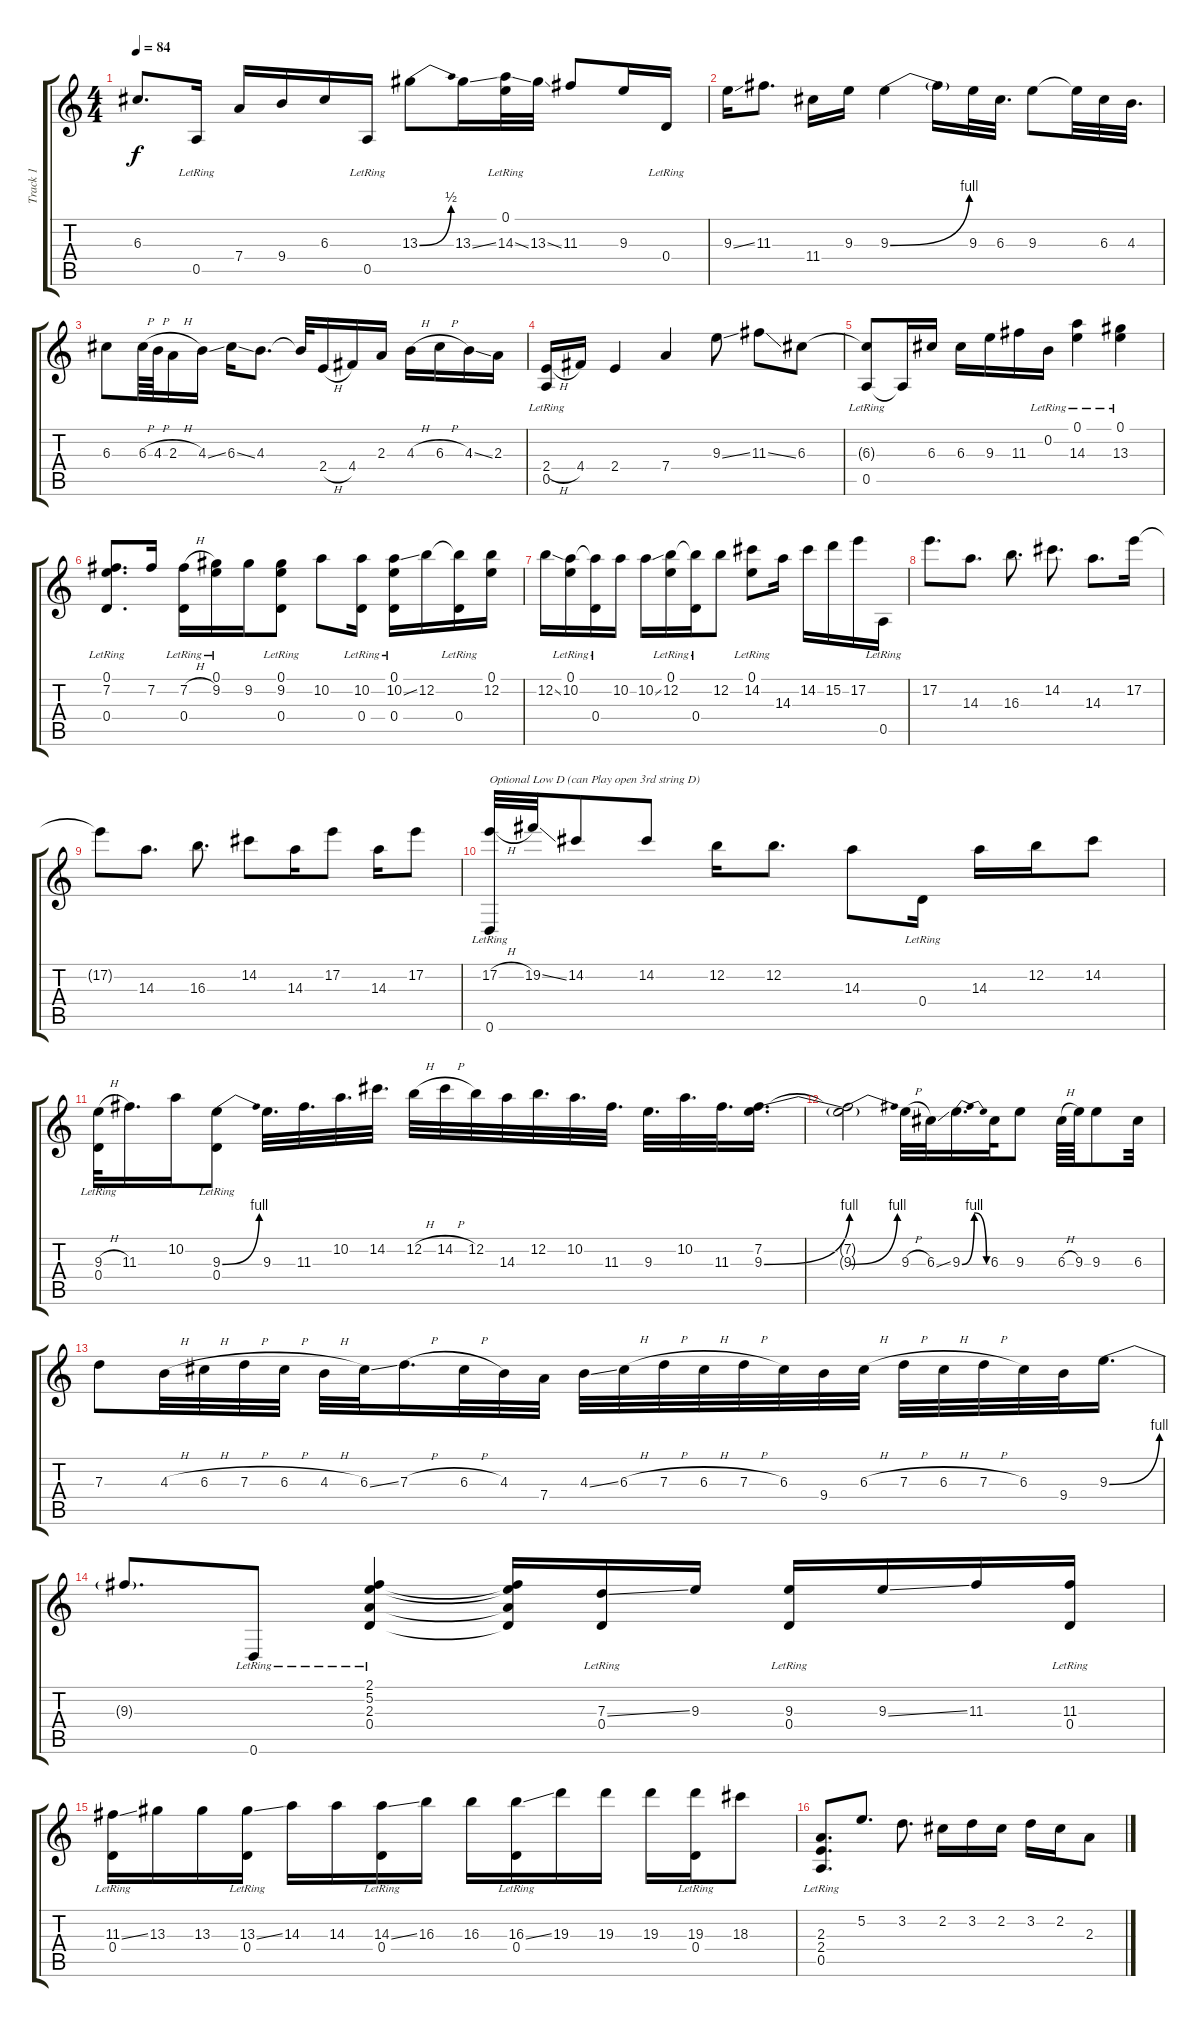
\track ("Track 1" "Track 1") {instrument acousticguitarsteel}
\staff {score tabs}
\tuning (E4 B3 G3 D3 A2 D2) {hide}
\ts (4 4)
\tempo 84
\clef g2
\ks c
6.3{t}.8{d dy f} 0.5{lr}.16 7.4.16 9.4.16 6.3.16 0.5{lr}.16 13.3{be (bend 0 0 60 2)}.8 13.3{ss}.16 (0.1{lr} 14.3{ss}).32 13.3{ss}.32 11.3.8 9.3.16 0.4{lr}.16 |
9.3{ss}.16 11.3.8{d} 11.4.16 9.3.16 9.3{be (bend 0 0 60 4)}.4 9.3{t}.16 9.3.32 6.3.32{d} 9.3.8 9.3{t}.32 6.3.32 4.3.32{d} |
6.3.8 6.3{h}.64 4.3{h}.64 2.3{h}.16 4.3{ss}.16 6.3{ss}.16 4.3.8{d} 4.3{t}.32 2.4{h}.16 4.4.16 2.3.16 4.3{h}.16 6.3{h}.16 4.3{ss}.16 2.3.16 |
(2.4{h} 0.5{lr}).16 4.4.16 2.4.4 7.4.4 9.3{ss}.8 11.3{ss}.8 6.3.8 |
(6.3{t} 0.5{lr}).8 0.5{t}.16 6.3.16 6.3.16 9.3.16 11.3.16 0.2{lr}.16 (0.1{lr} 14.3).4 (0.1{lr} 13.3).4 |
(0.1 7.2 0.4{lr}).8{d} 7.2.16 (7.2{h} 0.4{lr}).16 (0.1{lr} 9.2).16 9.2.16 (0.1{lr} 9.2 0.4{lr}).8 10.2.8 (10.2 0.4{lr}).16 (0.1{lr} 10.2{ss} 0.4).16 12.2.16 (12.2{t} 0.4{lr}).16 (0.1 12.2).16 |
12.2{ss}.16 (0.1{lr} 10.2).16 (10.2{t} 0.4{lr}).16 10.2.16 10.2{ss}.16 (0.1{lr} 12.2).16 (12.2{t} 0.4{lr}).16 12.2.8 (0.1{lr} 14.2).8 14.3.16 14.2.16 15.2.16 17.2.16 0.5{lr}.16 |
17.2.8{d} 14.3.8{d} 16.3.8{d} 14.2.8{d} 14.3.8{d} 17.2.16 |
17.2{t}.8 14.3.8{d} 16.3.8{d} 14.2.8 14.3.16 17.2.8 14.3.16 17.2.8 |
(17.2{h} 0.6{lr}).32{txt "Optional Low D (can Play open 3rd string D)"} 19.2{ss}.32 14.2.8 14.2.8 12.2.16 12.2.8{d} 14.3.8 0.4{lr}.16 14.3.16 12.2.16 14.2.8 |
(9.3{h} 0.4{lr}).32 11.3.16{d} 10.2.16 (9.3{be (bend 0 0 60 4)} 0.4{lr}).8 9.3.32{d} 11.3.32{d} 10.2.32{d} 14.2.32{d} 12.2{h}.32 14.2{h}.32 12.2.32 14.3.32 12.2.32{d} 10.2.32{d} 11.3.32{d} 9.3.32{d} 10.2.32{d} 11.3.32{d} (7.2 9.3{be (bend 0 0 60 4)}).16{d} |
(7.2{t} 9.3{be (bend 0 0 60 4) t}).2 9.3{h}.32 6.3{ss}.32 9.3{be (bendrelease 0 0 20 4 40 4 60 0)}.16{d} 6.3.32 9.3.8 6.3{h}.64 9.3.64 9.3.8 6.3.32 |
7.3.8 4.3{h}.32 6.3{h}.32 7.3{h}.32 6.3{h}.32 4.3{h}.32 6.3{ss}.32 7.3{h}.16{d} 6.3{h}.32 4.3.32 7.4.32 4.3{ss}.32 6.3{h}.32 7.3{h}.32 6.3{h}.32 7.3{h}.32 6.3.32 9.4.32 6.3{h}.32 7.3{h}.32 6.3{h}.32 7.3{h}.32 6.3.32 9.4.32 9.3{be (bend 0 0 60 4)}.16{d} |
9.3{t}.8{d} 0.6{lr}.8 (2.1 5.2{lr} 2.3 0.4).4 (2.1{t} 5.2{t} 2.3{t} 0.4{t}).16 (7.3{ss} 0.4{lr}).16 9.3.16 (9.3 0.4{lr}).16 9.3{ss}.16 11.3.16 (11.3 0.4{lr}).16 |
(11.3{ss} 0.4{lr}).16 13.3.16 13.3.16 (13.3{ss} 0.4{lr}).16 14.3.16 14.3.16 (14.3{ss} 0.4{lr}).16 16.3.16 16.3.16 (16.3{ss} 0.4{lr}).16 19.3.16 19.3.16 19.3.16 (19.3 0.4{lr}).16 18.3.8 |
(2.3{lr} 2.4{lr} 0.5{lr}).8{d} 5.2.8{d} 3.2.8{d} 2.2.16 3.2.16 2.2.16 3.2.16 2.2.16 2.3.8
